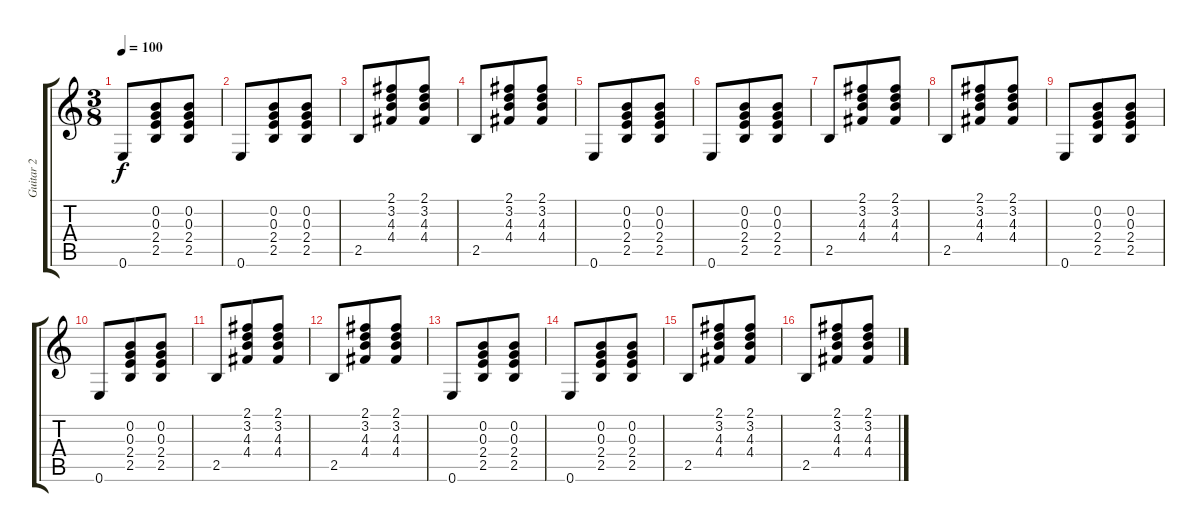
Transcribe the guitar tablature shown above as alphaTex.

\track ("Guitar 2" "Guitar 2") {instrument distortionguitar}
\staff {score tabs}
\tuning (E4 B3 G3 D3 A2 E2) {hide}
\ts (3 8)
\tempo 100
\clef g2
\ks c
0.6.8{dy f} (0.2 0.3 2.4 2.5).8 (0.2 0.3 2.4 2.5).8 |
0.6.8 (0.2 0.3 2.4 2.5).8 (0.2 0.3 2.4 2.5).8 |
2.5.8 (2.1 3.2 4.3 4.4).8 (2.1 3.2 4.3 4.4).8 |
2.5.8 (2.1 3.2 4.3 4.4).8 (2.1 3.2 4.3 4.4).8 |
0.6.8 (0.2 0.3 2.4 2.5).8 (0.2 0.3 2.4 2.5).8 |
0.6.8 (0.2 0.3 2.4 2.5).8 (0.2 0.3 2.4 2.5).8 |
2.5.8 (2.1 3.2 4.3 4.4).8 (2.1 3.2 4.3 4.4).8 |
2.5.8 (2.1 3.2 4.3 4.4).8 (2.1 3.2 4.3 4.4).8 |
0.6.8 (0.2 0.3 2.4 2.5).8 (0.2 0.3 2.4 2.5).8 |
0.6.8 (0.2 0.3 2.4 2.5).8 (0.2 0.3 2.4 2.5).8 |
2.5.8 (2.1 3.2 4.3 4.4).8 (2.1 3.2 4.3 4.4).8 |
2.5.8 (2.1 3.2 4.3 4.4).8 (2.1 3.2 4.3 4.4).8 |
0.6.8 (0.2 0.3 2.4 2.5).8 (0.2 0.3 2.4 2.5).8 |
0.6.8 (0.2 0.3 2.4 2.5).8 (0.2 0.3 2.4 2.5).8 |
2.5.8 (2.1 3.2 4.3 4.4).8 (2.1 3.2 4.3 4.4).8 |
2.5.8 (2.1 3.2 4.3 4.4).8 (2.1 3.2 4.3 4.4).8
